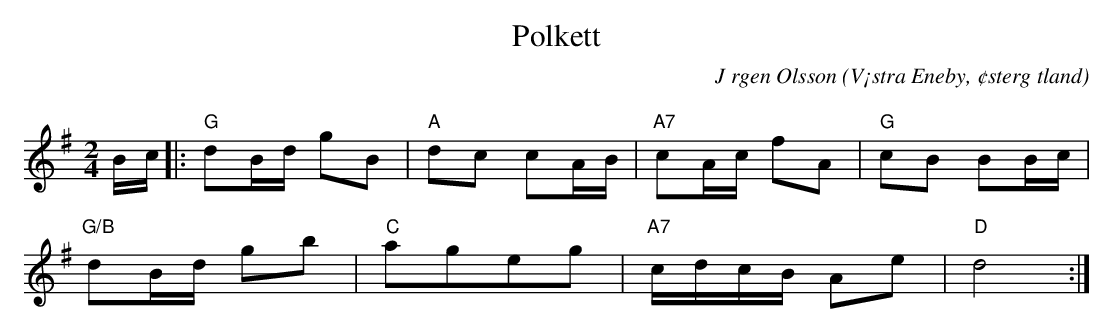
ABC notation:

X:1
T:Polkett
C:J rgen Olsson
O:V¡stra Eneby, ¢sterg tland
Q:120
M:2/4
L:1/8
K:G
B/2c/2|:"G"dB/2d/2 gB|"A"dc cA/2B/2|"A7"cA/2c/2 fA|"G"cB BB/2c/2|
"G/B"dB/2d/2 gb|"C"ageg|"A7"c/d/c/B/ Ae|"D"d4 :|
